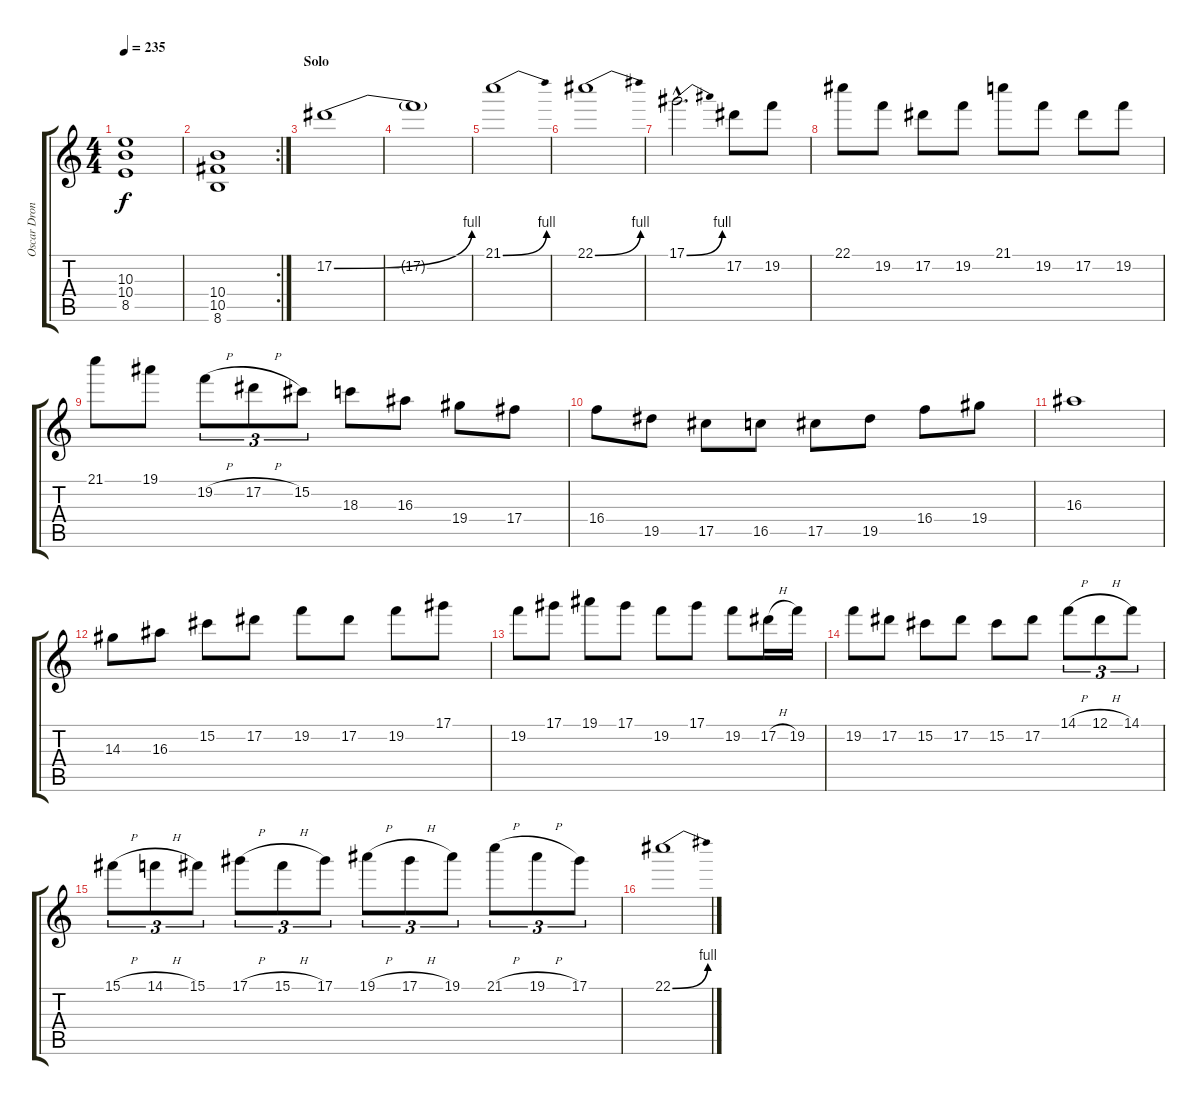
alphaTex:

\track ("Oscar Dronjak (Rhythm - Lead Guitar)" "Oscar Dron") {instrument distortionguitar}
\staff {score tabs}
\tuning (Eb4 Bb3 Gb3 Db3 Ab2 Eb2) {hide}
\ts (4 4)
\tempo 235
\clef g2
\ks c
(10.3 10.4 8.5).1{dy f} |
\rc 2
(10.4 10.5 8.6).1 |
\section ("" "Solo")
17.2{be (bend 0 0 60 4)}.1 |
17.2{t}.1 |
21.1{be (bend 0 0 60 4)}.1 |
22.1{be (bend 0 0 60 4)}.1 |
17.1{be (bend 0 0 60 4) hac}.2{d} 17.2.8 19.2.8 |
22.1.8 19.2.8 17.2.8 19.2.8 21.1.8 19.2.8 17.2.8 19.2.8 |
21.1.8 19.1.8 19.2{h}.8{tu (3 2)} 17.2{h}.8{tu (3 2)} 15.2.8{tu (3 2)} 18.3.8 16.3.8 19.4.8 17.4.8 |
16.4.8 19.5.8 17.5.8 16.5.8 17.5.8 19.5.8 16.4.8 19.4.8 |
16.3.1 |
14.3.8 16.3.8 15.2.8 17.2.8 19.2.8 17.2.8 19.2.8 17.1.8 |
19.2.8 17.1.8 19.1.8 17.1.8 19.2.8 17.1.8 19.2.8 17.2{h}.16 19.2.16 |
19.2.8 17.2.8 15.2.8 17.2.8 15.2.8 17.2.8 14.1{h}.8{tu (3 2)} 12.1{h}.8{tu (3 2)} 14.1.8{tu (3 2)} |
15.1{h}.8{tu (3 2)} 14.1{h}.8{tu (3 2)} 15.1.8{tu (3 2)} 17.1{h}.8{tu (3 2)} 15.1{h}.8{tu (3 2)} 17.1.8{tu (3 2)} 19.1{h}.8{tu (3 2)} 17.1{h}.8{tu (3 2)} 19.1.8{tu (3 2)} 21.1{h}.8{tu (3 2)} 19.1{h}.8{tu (3 2)} 17.1.8{tu (3 2)} |
22.1{be (bend 0 0 60 4)}.1
